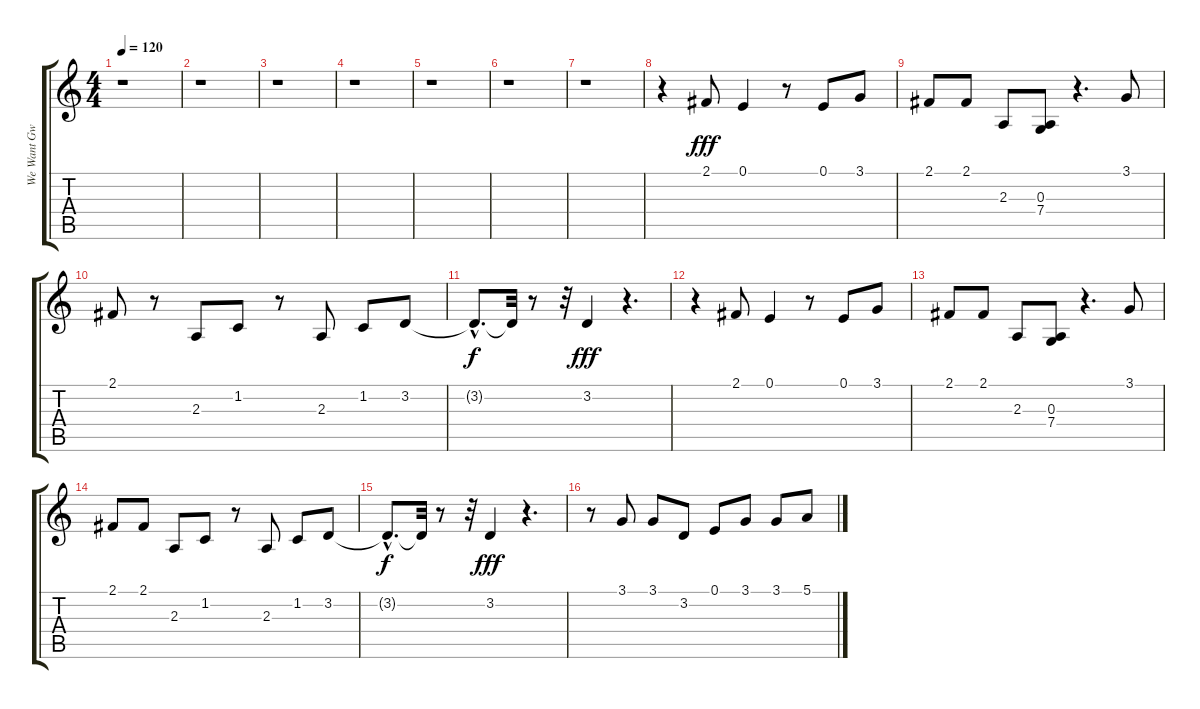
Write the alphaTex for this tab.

\track ("We Want Gwen!  We Want Gwen!" "We Want Gw") {instrument orchestralharp}
\staff {score tabs}
\tuning (E4 B3 G3 D3 A2 E2) {hide}
\ts (4 4)
\tempo 120
\clef g2
\ks c
r.1{dy fff instrument orchestralharp} |
r.1 |
r.1 |
r.1 |
r.1 |
r.1 |
r.1 |
r.4 2.1.8 0.1.4 r.8 0.1.8 3.1.8 |
2.1.8 2.1.8 2.3.8 (0.3 7.4).8 r.4{d} 3.1.8 |
2.1.8 r.8 2.3.8 1.2.8 r.8 2.3.8 1.2.8 3.2.8 |
3.2{hac t}.8{d dy f} 3.2{t}.32 r.8 r.32 3.2.4{dy fff} r.4{d} |
r.4 2.1.8 0.1.4 r.8 0.1.8 3.1.8 |
2.1.8 2.1.8 2.3.8 (0.3 7.4).8 r.4{d} 3.1.8 |
2.1.8 2.1.8 2.3.8 1.2.8 r.8 2.3.8 1.2.8 3.2.8 |
3.2{hac t}.8{d dy f} 3.2{t}.32 r.8 r.32 3.2.4{dy fff} r.4{d} |
r.8 3.1.8{instrument altosax} 3.1.8 3.2.8 0.1.8 3.1.8 3.1.8 5.1.8
